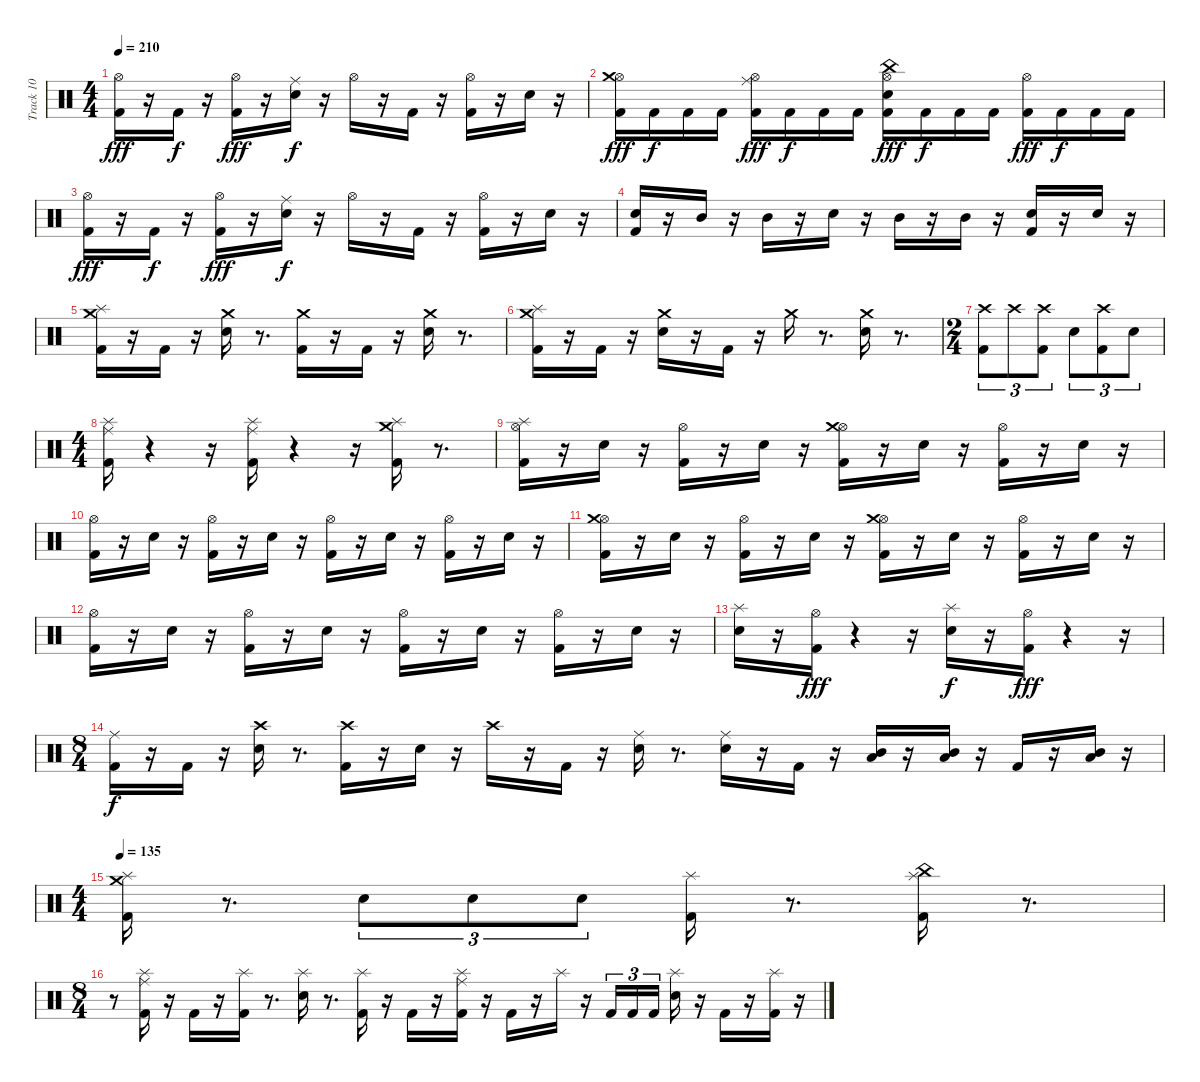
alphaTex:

\track ("Track 10" "Track 10") {instrument percussion}
\staff {score}
\articulation defaults
\ts (4 4)
\tempo 210
\clef neutral
\ks c
("Kick (hit) 2" "Hi-Hat (open)").16{dy fff} r.16 "Kick (hit) 2".16{dy f} r.16 ("Kick (hit) 2" "Hi-Hat (open)").16{dy fff} r.16 ("Snare (hit) 2" "Ride (middle)").16{dy f} r.16 "Hi-Hat (open)".16 r.16 "Kick (hit) 2".16 r.16 ("Kick (hit) 2" "Hi-Hat (open)").16 r.16 "Snare (hit) 2".16 r.16 |
("Kick (hit) 2" "Hi-Hat (open)" "Crash medium (hit)").16{dy fff} "Kick (hit) 2".16{dy f} "Kick (hit) 2".16 "Kick (hit) 2".16 ("Kick (hit) 2" "Hi-Hat (open)" "Ride (middle)").16{dy fff} "Kick (hit) 2".16{dy f} "Kick (hit) 2".16 "Kick (hit) 2".16 ("China (hit)" "Kick (hit) 2" "Snare (hit) 2" "Hi-Hat (open)").16{dy fff} "Kick (hit) 2".16{dy f} "Kick (hit) 2".16 "Kick (hit) 2".16 ("Kick (hit) 2" "Hi-Hat (open)").16{dy fff} "Kick (hit) 2".16{dy f} "Kick (hit) 2".16 "Kick (hit) 2".16 |
("Kick (hit) 2" "Hi-Hat (open)").16{dy fff} r.16 "Kick (hit) 2".16{dy f} r.16 ("Kick (hit) 2" "Hi-Hat (open)").16{dy fff} r.16 ("Snare (hit) 2" "Ride (middle)").16{dy f} r.16 "Hi-Hat (open)".16 r.16 "Kick (hit) 2".16 r.16 ("Kick (hit) 2" "Hi-Hat (open)").16 r.16 "Snare (hit) 2".16 r.16 |
("Kick (hit) 2" "Snare (hit) 2").16 r.16 "Mid Tom (hit)".16 r.16 "Mid Tom (hit)".16 r.16 "Snare (hit) 2".16 r.16 "Mid Tom (hit)".16 r.16 "Mid Tom (hit)".16 r.16 ("Kick (hit) 2" "Snare (hit) 2").16 r.16 "Snare (hit) 2".16 r.16 |
("Kick (hit) 2" "Splash (hit)" "Crash medium (hit)").16 r.16 "Kick (hit) 2".16 r.16 ("Snare (hit) 2" "Crash medium (hit)").16 r.8{d} ("Kick (hit) 2" "Crash medium (hit)").16 r.16 "Kick (hit) 2".16 r.16 ("Snare (hit) 2" "Crash medium (hit)").16 r.8{d} |
("Kick (hit) 2" "Splash (hit)" "Crash medium (hit)").16 r.16 "Kick (hit) 2".16 r.16 ("Snare (hit) 2" "Crash medium (hit)").16 r.16 "Kick (hit) 2".16 r.16 "Crash medium (hit)".16 r.8{d} ("Snare (hit) 2" "Crash medium (hit)").16 r.8{d} |
\ts (2 4)
("Kick (hit) 2" "Crash high (hit)").8{tu (3 2)} "Crash high (hit)".8{tu (3 2)} ("Kick (hit) 2" "Crash high (hit)").8{tu (3 2)} "Snare (hit) 2".8{tu (3 2)} ("Kick (hit) 2" "Crash high (hit)").8{tu (3 2)} "Snare (hit) 2".8{tu (3 2)} |
\ts (4 4)
("Kick (hit) 2" "Splash (hit)" "Ride (middle)").16 r.4 r.16 ("Kick (hit) 2" "Splash (hit)" "Ride (middle)").16 r.4 r.16 ("Kick (hit) 2" "Splash (hit)" "Crash medium (hit)").16 r.8{d} |
("Kick (hit) 2" "Splash (hit)" "Hi-Hat (open)").16 r.16 "Snare (hit) 2".16 r.16 ("Kick (hit) 2" "Hi-Hat (open)").16 r.16 "Snare (hit) 2".16 r.16 ("Kick (hit) 2" "Hi-Hat (open)" "Crash medium (hit)").16 r.16 "Snare (hit) 2".16 r.16 ("Kick (hit) 2" "Hi-Hat (open)").16 r.16 "Snare (hit) 2".16 r.16 |
("Kick (hit) 2" "Hi-Hat (open)").16 r.16 "Snare (hit) 2".16 r.16 ("Kick (hit) 2" "Hi-Hat (open)").16 r.16 "Snare (hit) 2".16 r.16 ("Kick (hit) 2" "Hi-Hat (open)").16 r.16 "Snare (hit) 2".16 r.16 ("Kick (hit) 2" "Hi-Hat (open)").16 r.16 "Snare (hit) 2".16 r.16 |
("Kick (hit) 2" "Hi-Hat (open)" "Crash medium (hit)").16 r.16 "Snare (hit) 2".16 r.16 ("Kick (hit) 2" "Hi-Hat (open)").16 r.16 "Snare (hit) 2".16 r.16 ("Kick (hit) 2" "Hi-Hat (open)" "Crash medium (hit)").16 r.16 "Snare (hit) 2".16 r.16 ("Kick (hit) 2" "Hi-Hat (open)").16 r.16 "Snare (hit) 2".16 r.16 |
("Kick (hit) 2" "Hi-Hat (open)").16 r.16 "Snare (hit) 2".16 r.16 ("Kick (hit) 2" "Hi-Hat (open)").16 r.16 "Snare (hit) 2".16 r.16 ("Kick (hit) 2" "Hi-Hat (open)").16 r.16 "Snare (hit) 2".16 r.16 ("Kick (hit) 2" "Hi-Hat (open)").16 r.16 "Snare (hit) 2".16 r.16 |
("Snare (hit) 2" "Splash (hit)").16 r.16 ("Kick (hit) 2" "Hi-Hat (open)").16{dy fff} r.4 r.16 ("Snare (hit) 2" "Splash (hit)").16{dy f} r.16 ("Kick (hit) 2" "Hi-Hat (open)").16{dy fff} r.4 r.16 |
\ts (8 4)
("Kick (hit) 2" "Ride (middle)").16{dy f} r.16 "Kick (hit) 2".16 r.16 ("Snare (hit) 2" "Crash high (hit)").16 r.8{d} ("Kick (hit) 2" "Crash high (hit)").16 r.16 "Snare (hit) 2".16 r.16 "Crash high (hit)".16 r.16 "Kick (hit) 2".16 r.16 ("Snare (hit) 2" "Ride (middle)").16 r.8{d} ("Snare (hit) 2" "Ride (middle)").16 r.16 "Kick (hit) 2".16 r.16 ("Low Floor Tom (hit)" "Mid Tom (hit)").16 r.16 ("Low Floor Tom (hit)" "Mid Tom (hit)").16 r.16 "Kick (hit) 2".16 r.16 ("Low Floor Tom (hit)" "Mid Tom (hit)").16 r.16 |
\ts (4 4)
\tempo 135
("Kick (hit) 2" "Splash (hit)" "Crash medium (hit)").16 r.8{d} "Snare (hit) 2".8{tu (3 2)} "Snare (hit) 2".8{tu (3 2)} "Snare (hit) 2".8{tu (3 2)} ("Kick (hit) 2" "Splash (hit)").16 r.8{d} ("China (hit)" "Kick (hit) 2" "Splash (hit)").16 r.8{d} |
\ts (8 4)
r.8 ("Kick (hit) 2" "Splash (hit)" "Ride (middle)").16 r.16 "Kick (hit) 2".16 r.16 ("Kick (hit) 2" "Splash (hit)").16 r.8{d} ("Snare (hit) 2" "Splash (hit)").16 r.8{d} ("Kick (hit) 2" "Splash (hit)").16 r.16 "Kick (hit) 2".16 r.16 ("Kick (hit) 2" "Splash (hit)" "Ride (middle)").16 r.16 "Kick (hit) 2".16 r.16 "Splash (hit)".16 r.16 "Kick (hit) 2".16{tu (3 2)} "Kick (hit) 2".16{tu (3 2)} "Kick (hit) 2".16{tu (3 2) beam splitsecondary} ("Snare (hit) 2" "Splash (hit)").16 r.16 "Kick (hit) 2".16 r.16 ("Kick (hit) 2" "Splash (hit)").16 r.16
